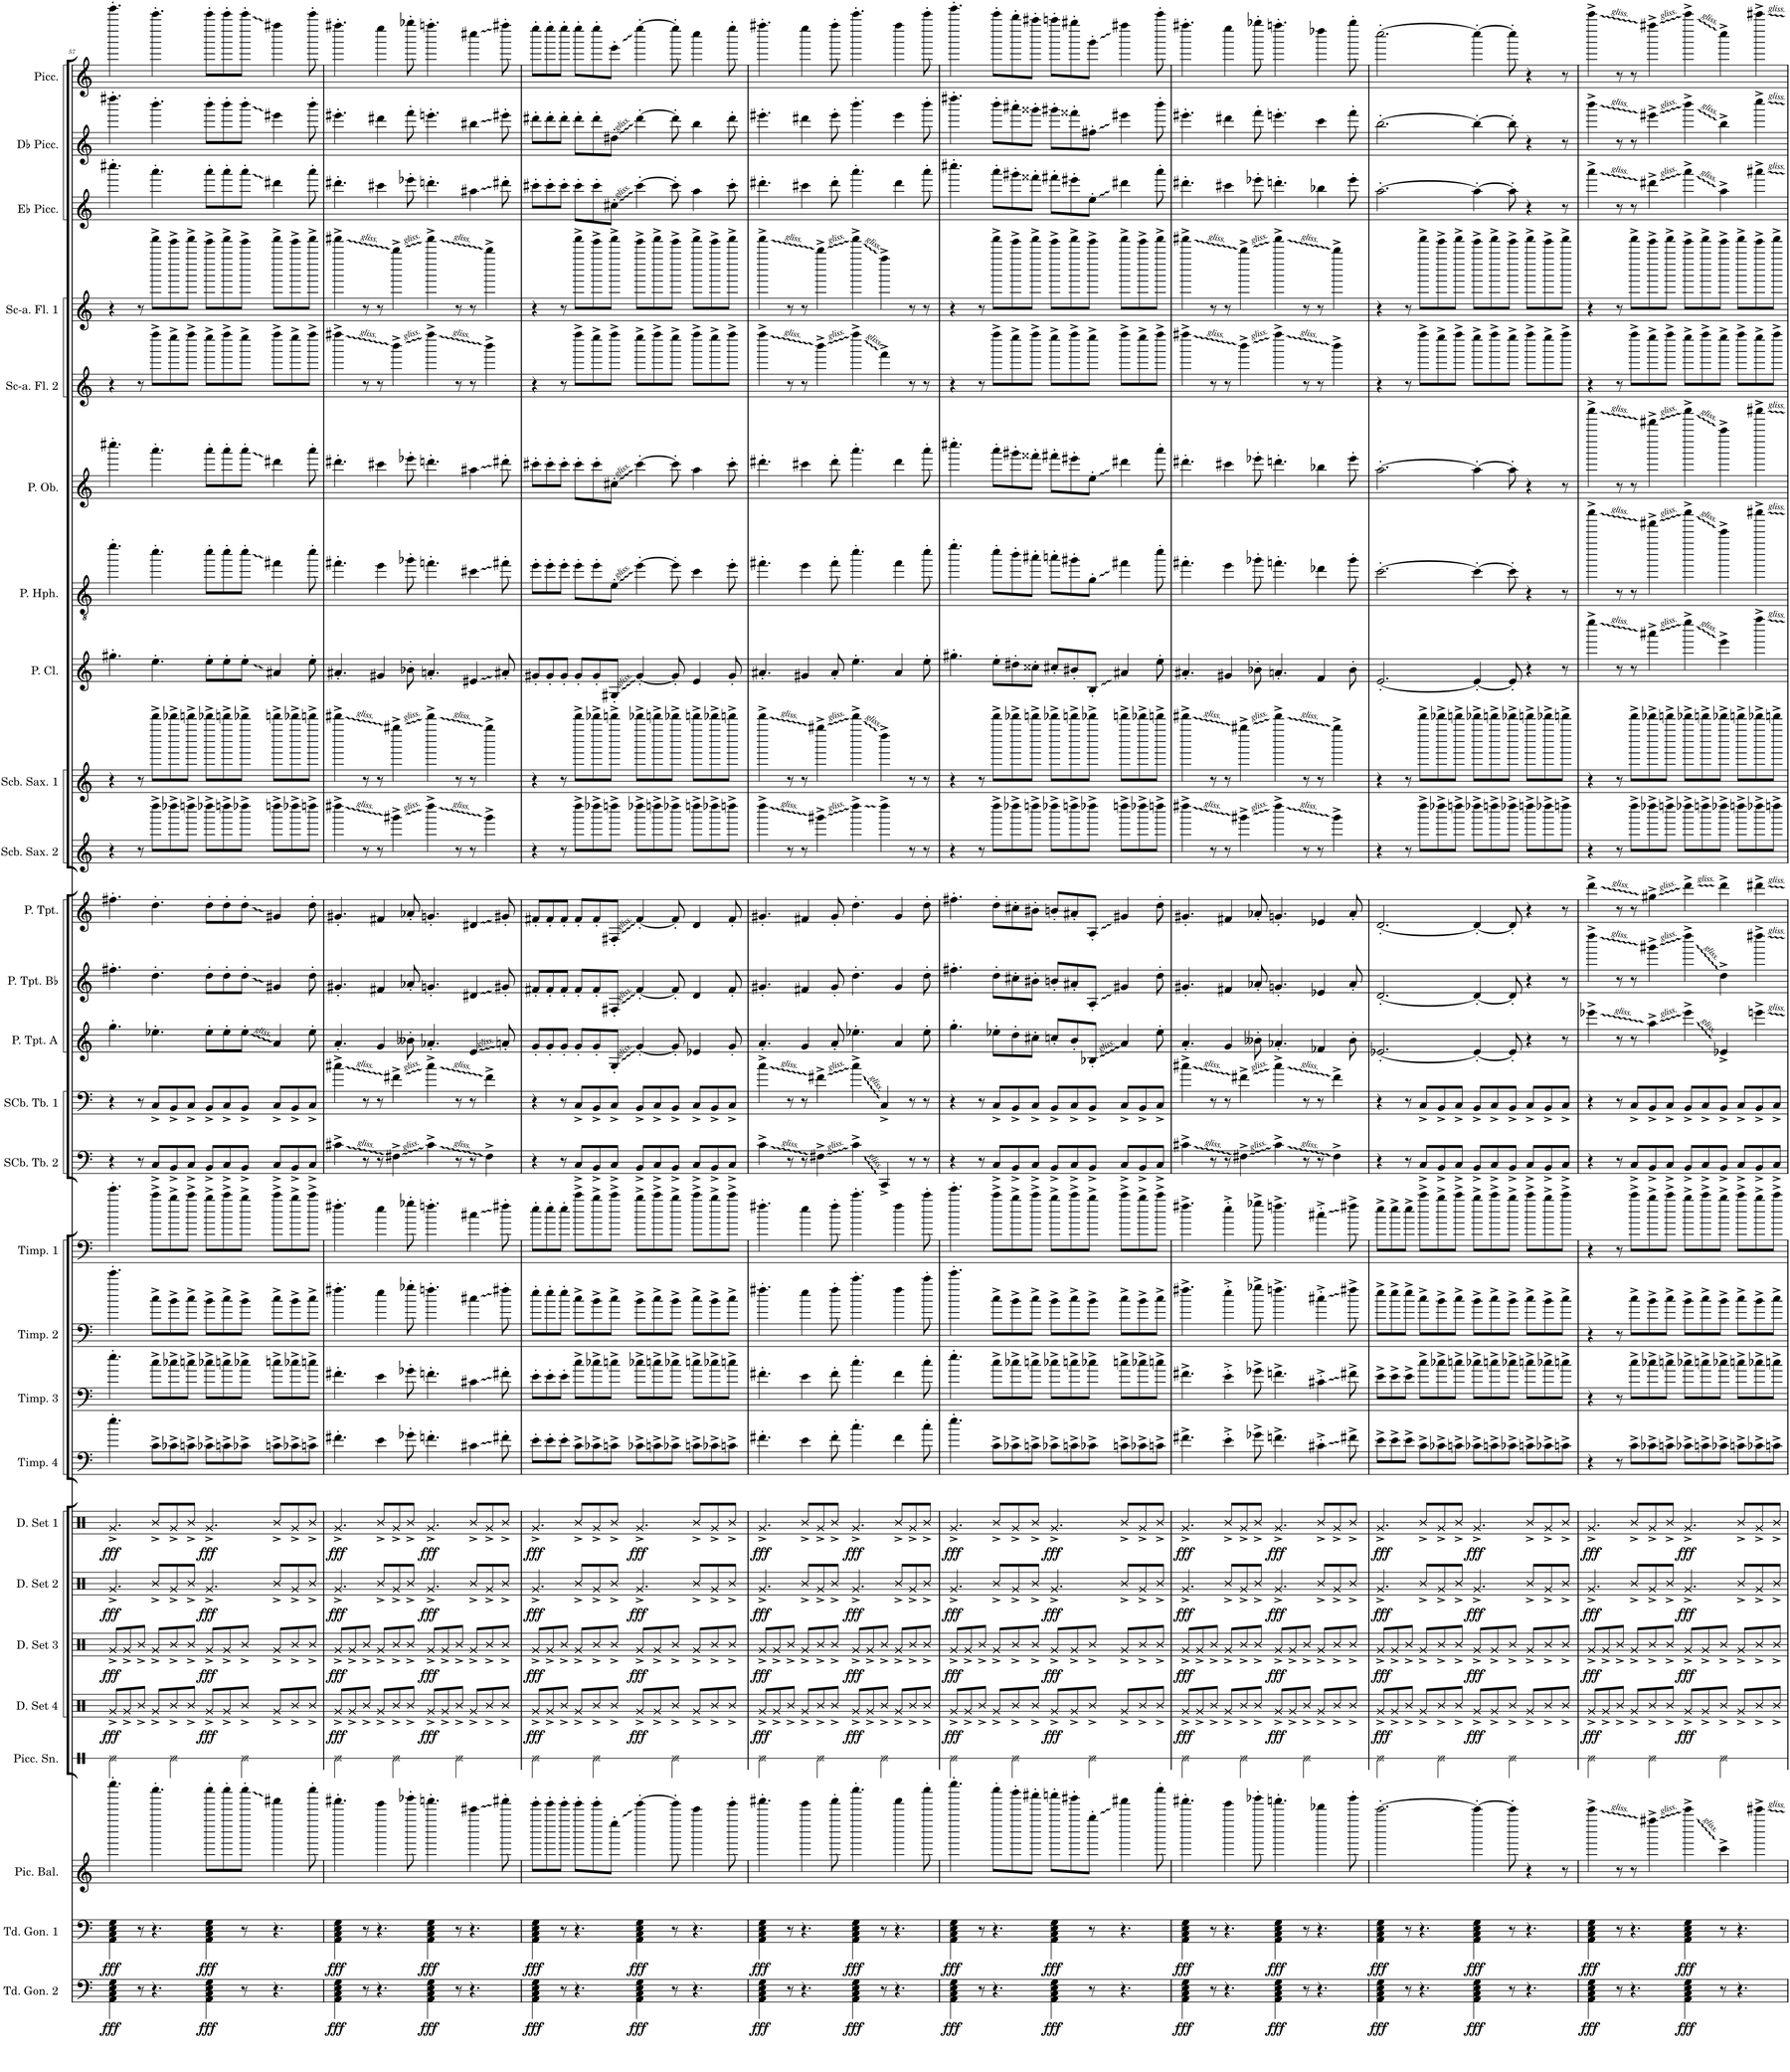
**kern	**dynam	**kern	**dynam	**kern	**kern	**kern	**dynam	**kern	**dynam	**kern	**dynam	**kern	**dynam	**kern	**kern	**kern	**kern	**kern	**kern	**kern	**kern	**kern	**kern	**kern	**kern	**kern	**kern	**kern	**kern	**kern	**kern	**kern
*part27	*part27	*part26	*part26	*part25	*part24	*part23	*part23	*part22	*part22	*part21	*part21	*part20	*part20	*part19	*part18	*part17	*part16	*part15	*part14	*part13	*part12	*part11	*part10	*part9	*part8	*part7	*part6	*part5	*part4	*part3	*part2	*part1
*staff27	*staff27	*staff26	*staff26	*staff25	*staff24	*staff23	*staff23	*staff22	*staff22	*staff21	*staff21	*staff20	*staff20	*staff19	*staff18	*staff17	*staff16	*staff15	*staff14	*staff13	*staff12	*staff11	*staff10	*staff9	*staff8	*staff7	*staff6	*staff5	*staff4	*staff3	*staff2	*staff1
*I"Tuned Gongs 2	*	*I"Tuned Gongs 1	*	*I"Piccolo Balalaika	*I"Piccolo Snare	*I"Drumset 4	*	*I"Drumset 3	*	*I"Drumset 2	*	*I"Drumset 1	*	*I"Timpani 4	*I"Timpani 3	*I"Timpani 2	*I"Timpani 1	*I"Sub-Contrabass Tuba 2	*I"Sub-Contrabass Tuba 1	*I"Piccolo Trumpet in A	*I"Piccolo Trumpet in Bb	*I"Piccolo Trumpet	*I"Subcontrabass Saxophone 2	*I"Subcontrabass Saxophone 1	*I"Piccolo Clarinet	*I"Piccolo Heckelphone	*I"Piccolo Oboe	*I"Sub Contra-alto Flute 2	*I"Sub Contra-alto Flute 1	*I"Eb Piccolo	*I"Db Piccolo	*I"Piccolo
*I'Td. Gon. 2	*	*I'Td. Gon. 1	*	*I'Pic. Bal.	*I'Picc. Sn.	*I'D. Set 4	*	*I'D. Set 3	*	*I'D. Set 2	*	*I'D. Set 1	*	*I'Timp. 4	*I'Timp. 3	*I'Timp. 2	*I'Timp. 1	*I'SCb. Tb. 2	*I'SCb. Tb. 1	*I'P. Tpt. A	*I'P. Tpt. Bb	*I'P. Tpt.	*I'Scb. Sax. 2	*I'Scb. Sax. 1	*I'P. Cl.	*I'P. Hph.	*I'P. Ob.	*I'Sc-a. Fl. 2	*I'Sc-a. Fl. 1	*I'Eb Picc.	*I'Db Picc.	*I'Picc.
!!LO:PB:g=z
*clefF4	*	*clefF4	*	*clefG2	*clefX	*clefX	*	*clefX	*	*clefX	*	*clefX	*	*clefF4	*clefF4	*clefF4	*clefF4	*clefF4	*clefF4	*clefG2	*clefG2	*clefG2	*clefG2	*clefG2	*clefG2	*clefGv2	*clefG2	*clefG2	*clefG2	*clefG2	*clefG2	*clefG2
*	*	*	*	*	*	*	*	*	*	*	*	*	*	*	*	*	*	*	*	*Trd-5c-9	*Trd-6c-10	*Trd-6c-10	*Trd22c38	*Trd22c38	*Trd-5c-8	*	*Trd-2c-3	*Trd17c29	*Trd17c29	*Trd-9c-15	*Trd-8c-13	*Trd-7c-12
*k[]	*	*k[]	*	*k[]	*k[]	*k[]	*	*k[]	*	*k[]	*	*k[]	*	*k[]	*k[]	*k[]	*k[]	*k[]	*k[]	*k[]	*k[]	*k[]	*k[]	*k[]	*k[]	*k[]	*k[]	*k[]	*k[]	*k[]	*k[]	*k[]
*M12/8	*	*M12/8	*	*M12/8	*M12/8	*M12/8	*	*M12/8	*	*M12/8	*	*M12/8	*	*M12/8	*M12/8	*M12/8	*M12/8	*M12/8	*M12/8	*M12/8	*M12/8	*M12/8	*M12/8	*M12/8	*M12/8	*M12/8	*M12/8	*M12/8	*M12/8	*M12/8	*M12/8	*M12/8
=57	=57	=57	=57	=57	=57	=57	=57	=57	=57	=57	=57	=57	=57	=57	=57	=57	=57	=57	=57	=57	=57	=57	=57	=57	=57	=57	=57	=57	=57	=57	=57	=57
!	!LO:DY:b	!	!LO:DY:b	!	!	!	!LO:DY:b	!	!LO:DY:b	!	!LO:DY:b	!	!LO:DY:b	!	!	!	!	!	!	!	!	!	!	!	!	!	!	!	!	!	!	!
4AA\ 4C\ 4E\ 4G\	fff	4AA\ 4C\ 4E\ 4G\	fff	4.eeeeee'\	2Re\	8Rg^/L	fff	8Rg^/L	fff	4.Rg^/	fff	4.Rg^/	fff	4.ee'\	4.ee'\	4.eee'\	4.eee'\	4r	4r	4.gg'\	4.ff#X'\	4.ff#X'\	4r	4r	4.gg#X'\	4.eee'\	4.cccc#X'\	4r	4r	4.cccc#X'\	4.dddd#X'\	4.eeeee'\
.	.	.	.	.	.	8Rg^/	.	8Rg^/	.	.	.	.	.	.	.	.	.	.	.	.	.	.	.	.	.	.	.	.	.	.	.	.
8r	.	8r	.	.	.	8R^/J	.	8R^/J	.	.	.	.	.	.	.	.	.	8r	8r	.	.	.	8r	8r	.	.	.	8r	8r	.	.	.
4.r	.	4.r	.	4.cccccc'\	.	8Rg^/L	.	8Rg^/L	.	8R^/L	.	8R^/L	.	8c^\L	8cc^\L	8cc^\L	8ccc^\L	8C^/L	8C^/L	4.ee-X'\	4.dd'\	4.dd'\	8dddd^\L	8ddddd^\L	4.ee'\	4.ccc'\	4.aaa'\	8ffff^\L	8fffff^\L	4.aaa'\	4.bbb'\	4.ccccc'\
.	.	.	.	.	2Re\	8R^/	.	8R^/	.	8Rg^/	.	8Rg^/	.	8c-X^\	8cc-X^\	8b^\	8bb^\	8BB^/	8BB^/	.	.	.	8dddd-X^\	8ddddd-X^\	.	.	.	8eeee^\	8eeeee^\	.	.	.
.	.	.	.	.	.	8R^/J	.	8R^/J	.	8R^/J	.	8R^/J	.	8cn^\J	8ccn^\J	8cc^\J	8ccc^\J	8C^/J	8C^/J	.	.	.	8ddddn^\J	8dddddn^\J	.	.	.	8ffff^\J	8fffff^\J	.	.	.
!	!LO:DY:b	!	!LO:DY:b	!	!	!	!LO:DY:b	!	!LO:DY:b	!	!LO:DY:b	!	!LO:DY:b	!	!	!	!	!	!	!	!	!	!	!	!	!	!	!	!	!	!	!
4AA\ 4C\ 4E\ 4G\	fff	4AA\ 4C\ 4E\ 4G\	fff	8cccccc'\L	.	8Rg^/L	fff	8Rg^/L	fff	4.Rg^/	fff	4.Rg^/	fff	8c-X^\L	8cc-X^\L	8b^\L	8bb^\L	8BB^/L	8BB^/L	8ee-'\L	8dd'\L	8dd'\L	8dddd-X^\L	8ddddd-X^\L	8ee'\L	8ccc'\L	8aaa'\L	8eeee^\L	8eeeee^\L	8aaa'\L	8bbb'\L	8ccccc'\L
.	.	.	.	8cccccc'\	.	8Rg^/	.	8Rg^/	.	.	.	.	.	8cn^\	8ccn^\	8cc^\	8ccc^\	8C^/	8C^/	8ee-'\	8dd'\	8dd'\	8ddddn^\	8dddddn^\	8ee'\	8ccc'\	8aaa'\	8ffff^\	8fffff^\	8aaa'\	8bbb'\	8ccccc'\
8r	.	8r	.	8cccccc'\J	2Re\	8R^/J	.	8R^/J	.	.	.	.	.	8c-X^\J	8cc-X^\J	8b^\J	8bb^\J	8BB^/J	8BB^/J	8ee-'\J	8dd'\J	8dd'\J	8dddd-X^\J	8ddddd-X^\J	8ee'\J	8ccc'\J	8aaa'\J	8eeee^\J	8eeeee^\J	8aaa'\J	8bbb'\J	8ccccc'\J
4.r	.	4.r	.	4fffff#X\	.	8Rg^/L	.	8Rg^/L	.	8R^/L	.	8R^/L	.	8cn^\L	8ccn^\L	8cc^\L	8ccc^\L	8C^/L	8C^/L	4a/	4g#X/	4g#X/	8ddddn^\L	8dddddn^\L	4a#X/	4ff#X\	4ddd#X\	8ffff^\L	8fffff^\L	4ddd#X\	4eee#X\	4ffff#X\
.	.	.	.	.	.	8R^/	.	8R^/	.	8Rg^/	.	8Rg^/	.	8c-X^\	8cc-X^\	8b^\	8bb^\	8BB^/	8BB^/	.	.	.	8dddd-X^\	8ddddd-X^\	.	.	.	8eeee^\	8eeeee^\	.	.	.
.	.	.	.	8cccccc'\	.	8R^/J	.	8R^/J	.	8R^/J	.	8R^/J	.	8cn^\J	8ccn^\J	8cc^\J	8ccc^\J	8C^/J	8C^/J	8ee-'\	8dd'\	8dd'\	8ddddn^\J	8dddddn^\J	8ee'\	8ccc'\	8aaa'\	8ffff^\J	8fffff^\J	8aaa'\	8bbb'\	8ccccc'\
=58	=58	=58	=58	=58	=58	=58	=58	=58	=58	=58	=58	=58	=58	=58	=58	=58	=58	=58	=58	=58	=58	=58	=58	=58	=58	=58	=58	=58	=58	=58	=58	=58
!	!LO:DY:b	!	!LO:DY:b	!	!	!	!LO:DY:b	!	!LO:DY:b	!	!LO:DY:b	!	!LO:DY:b	!	!	!	!	!	!	!	!	!	!	!	!	!	!	!	!	!	!	!
4AA\ 4C\ 4E\ 4G\	fff	4AA\ 4C\ 4E\ 4G\	fff	4.fffff#X'\	2Re\	8Rg^/L	fff	8Rg^/L	fff	4.Rg^/	fff	4.Rg^/	fff	4.f#X'\	4.f#X'\	4.ff#X'\	4.ff#X'\	4c#X^\	4cc#X^\	4.a'/	4.g#X'/	4.g#X'/	4dddd#X^\	4ddddd#X^\	4.a#X'/	4.ff#X'\	4.ddd#X'\	4ffff#X^\	4fffff#X^\	4.ddd#X'\	4.eee#X'\	4.ffff#X'\
.	.	.	.	.	.	8Rg^/	.	8Rg^/	.	.	.	.	.	.	.	.	.	.	.	.	.	.	.	.	.	.	.	.	.	.	.	.
8r	.	8r	.	.	.	8R^/J	.	8R^/J	.	.	.	.	.	.	.	.	.	8r	8r	.	.	.	8r	8r	.	.	.	8r	8r	.	.	.
4.r	.	4.r	.	4eeeee\	.	8Rg^/L	.	8Rg^/L	.	8R^/L	.	8R^/L	.	4e\	4e\	4ee\	4ee\	8r	8r	4g/	4f#X/	4f#X/	8r	8r	4g#X/	4ee\	4ccc#X\	8r	8r	4ccc#X\	4ddd#X\	4eeee\
.	.	.	.	.	2Re\	8R^/	.	8R^/	.	8Rg^/	.	8Rg^/	.	.	.	.	.	4F#X^\	4f#X^\	.	.	.	4ggg#X^\	4gggg#X^\	.	.	.	4bbb^\	4bbbb^\	.	.	.
.	.	.	.	8ggggg-X'\	.	8R^/J	.	8R^/J	.	8R^/J	.	8R^/J	.	8g-X'\	8g-X'\	8gg-X'\	8gg-X'\	.	.	8b--X'\	8a-X'/	8a-X'/	.	.	8b-X'\	8gg-X'\	8eee-X'\	.	.	8eee-X'\	8fff'\	8gggg-X'\
!	!LO:DY:b	!	!LO:DY:b	!	!	!	!LO:DY:b	!	!LO:DY:b	!	!LO:DY:b	!	!LO:DY:b	!	!	!	!	!	!	!	!	!	!	!	!	!	!	!	!	!	!	!
4AA\ 4C\ 4E\ 4G\	fff	4AA\ 4C\ 4E\ 4G\	fff	4.fffffn'\	.	8Rg^/L	fff	8Rg^/L	fff	4.Rg^/	fff	4.Rg^/	fff	4.fn'\	4.fn'\	4.ffn'\	4.ffn'\	4c#^\	4cc#^\	4.a-X'/	4.gn'/	4.gn'/	4dddd#^\	4ddddd#^\	4.an'/	4.ffn'\	4.dddn'\	4ffff#^\	4fffff#^\	4.dddn'\	4.eeen'\	4.ffffn'\
.	.	.	.	.	.	8Rg^/	.	8Rg^/	.	.	.	.	.	.	.	.	.	.	.	.	.	.	.	.	.	.	.	.	.	.	.	.
8r	.	8r	.	.	2Re\	8R^/J	.	8R^/J	.	.	.	.	.	.	.	.	.	8r	8r	.	.	.	8r	8r	.	.	.	8r	8r	.	.	.
4.r	.	4.r	.	4ccccc#X\	.	8Rg^/L	.	8Rg^/L	.	8R^/L	.	8R^/L	.	4c#X\	4c#X\	4cc#X\	4cc#X\	8r	8r	4e/	4d#X/	4d#X/	8r	8r	4e#X/	4cc#X\	4aa#X\	8r	8r	4aa#X\	4bb#X\	4cccc#X\
.	.	.	.	.	.	8R^/	.	8R^/	.	8Rg^/	.	8Rg^/	.	.	.	.	.	4F#^\	4f#^\	.	.	.	4ggg#^\	4gggg#^\	.	.	.	4bbb^\	4bbbb^\	.	.	.
.	.	.	.	8fffff#X'\	.	8R^/J	.	8R^/J	.	8R^/J	.	8R^/J	.	8f#X'\	8f#X'\	8ff#X'\	8ff#X'\	.	.	8an'/	8g#X'/	8g#X'/	.	.	8a#X'/	8ff#X'\	8ddd#X'\	.	.	8ddd#X'\	8eee#X'\	8ffff#X'\
=59	=59	=59	=59	=59	=59	=59	=59	=59	=59	=59	=59	=59	=59	=59	=59	=59	=59	=59	=59	=59	=59	=59	=59	=59	=59	=59	=59	=59	=59	=59	=59	=59
!	!LO:DY:b	!	!LO:DY:b	!	!	!	!LO:DY:b	!	!LO:DY:b	!	!LO:DY:b	!	!LO:DY:b	!	!	!	!	!	!	!	!	!	!	!	!	!	!	!	!	!	!	!
4AA\ 4C\ 4E\ 4G\	fff	4AA\ 4C\ 4E\ 4G\	fff	8eeeee'\L	2Re\	8Rg^/L	fff	8Rg^/L	fff	4.Rg^/	fff	4.Rg^/	fff	8e'\L	8e'\L	8ee'\L	8ee'\L	4r	4r	8g'/L	8f#X'/L	8f#X'/L	4r	4r	8g#X'/L	8ee'\L	8ccc#X'\L	4r	4r	8ccc#X'\L	8ddd#X'\L	8eeee'\L
.	.	.	.	8eeeee'\	.	8Rg^/	.	8Rg^/	.	.	.	.	.	8e'\	8e'\	8ee'\	8ee'\	.	.	8g'/	8f#'/	8f#'/	.	.	8g#'/	8ee'\	8ccc#'\	.	.	8ccc#'\	8ddd#'\	8eeee'\
8r	.	8r	.	8eeeee'\J	.	8R^/J	.	8R^/J	.	.	.	.	.	8e'\J	8e'\J	8ee'\J	8ee'\J	8r	8r	8g'/J	8f#'/J	8f#'/J	8r	8r	8g#'/J	8ee'\J	8ccc#'\J	8r	8r	8ccc#'\J	8ddd#'\J	8eeee'\J
4.r	.	4.r	.	8eeeee'\L	.	8Rg^/L	.	8Rg^/L	.	8R^/L	.	8R^/L	.	8c^\L	8cc^\L	8cc^\L	8ccc^\L	8C^/L	8C^/L	8g'/L	8f#'/L	8f#'/L	8dddd^\L	8ddddd^\L	8g#'/L	8ee'\L	8ccc#'\L	8ffff^\L	8fffff^\L	8ccc#'\L	8ddd#'\L	8eeee'\L
.	.	.	.	8eeeee'\	2Re\	8R^/	.	8R^/	.	8Rg^/	.	8Rg^/	.	8c-X^\	8cc-X^\	8b^\	8bb^\	8BB^/	8BB^/	8g'/	8f#'/	8f#'/	8dddd-X^\	8ddddd-X^\	8g#'/	8ee'\	8ccc#'\	8eeee^\	8eeeee^\	8ccc#'\	8ddd#'\	8eeee'\
.	.	.	.	8eeee'\J	.	8R^/J	.	8R^/J	.	8R^/J	.	8R^/J	.	8cn^\J	8ccn^\J	8cc^\J	8ccc^\J	8C^/J	8C^/J	8G'/J	8F#X'/J	8F#X'/J	8ddddn^\J	8dddddn^\J	8G#X'/J	8e'\J	8cc#X'\J	8ffff^\J	8fffff^\J	8cc#X'\J	8dd#X'\J	8eee'\J
!	!LO:DY:b	!	!LO:DY:b	!	!	!	!LO:DY:b	!	!LO:DY:b	!	!LO:DY:b	!	!LO:DY:b	!	!	!	!	!	!	!	!	!	!	!	!	!	!	!	!	!	!	!
4AA\ 4C\ 4E\ 4G\	fff	4AA\ 4C\ 4E\ 4G\	fff	[4eeeee'\	.	8Rg^/L	fff	8Rg^/L	fff	4.Rg^/	fff	4.Rg^/	fff	8c-X^\L	8cc-X^\L	8b^\L	8bb^\L	8BB^/L	8BB^/L	[4g'/	[4f#'/	[4f#'/	8dddd-X^\L	8ddddd-X^\L	[4g#'/	[4ee'\	[4ccc#'\	8eeee^\L	8eeeee^\L	[4ccc#'\	[4ddd#'\	[4eeee'\
.	.	.	.	.	.	8Rg^/	.	8Rg^/	.	.	.	.	.	8cn^\	8ccn^\	8cc^\	8ccc^\	8C^/	8C^/	.	.	.	8ddddn^\	8dddddn^\	.	.	.	8ffff^\	8fffff^\	.	.	.
8r	.	8r	.	8eeeee'\]	2Re\	8R^/J	.	8R^/J	.	.	.	.	.	8c-X^\J	8cc-X^\J	8b^\J	8bb^\J	8BB^/J	8BB^/J	8g'/]	8f#'/]	8f#'/]	8dddd-X^\J	8ddddd-X^\J	8g#'/]	8ee'\]	8ccc#'\]	8eeee^\J	8eeeee^\J	8ccc#'\]	8ddd#'\]	8eeee'\]
4.r	.	4.r	.	4ccccc\	.	8Rg^/L	.	8Rg^/L	.	8R^/L	.	8R^/L	.	8cn^\L	8ccn^\L	8cc^\L	8ccc^\L	8C^/L	8C^/L	4e-X/	4d/	4d/	8ddddn^\L	8dddddn^\L	4e/	4cc\	4aa\	8ffff^\L	8fffff^\L	4aa\	4bb\	4cccc\
.	.	.	.	.	.	8R^/	.	8R^/	.	8Rg^/	.	8Rg^/	.	8c-X^\	8cc-X^\	8b^\	8bb^\	8BB^/	8BB^/	.	.	.	8dddd-X^\	8ddddd-X^\	.	.	.	8eeee^\	8eeeee^\	.	.	.
.	.	.	.	8eeeee'\	.	8R^/J	.	8R^/J	.	8R^/J	.	8R^/J	.	8cn^\J	8ccn^\J	8cc^\J	8ccc^\J	8C^/J	8C^/J	8g'/	8f#'/	8f#'/	8ddddn^\J	8dddddn^\J	8g#'/	8ee'\	8ccc#'\	8ffff^\J	8fffff^\J	8ccc#'\	8ddd#'\	8eeee'\
=60	=60	=60	=60	=60	=60	=60	=60	=60	=60	=60	=60	=60	=60	=60	=60	=60	=60	=60	=60	=60	=60	=60	=60	=60	=60	=60	=60	=60	=60	=60	=60	=60
!	!LO:DY:b	!	!LO:DY:b	!	!	!	!LO:DY:b	!	!LO:DY:b	!	!LO:DY:b	!	!LO:DY:b	!	!	!	!	!	!	!	!	!	!	!	!	!	!	!	!	!	!	!
4AA\ 4C\ 4E\ 4G\	fff	4AA\ 4C\ 4E\ 4G\	fff	4.fffff#X'\	2Re\	8Rg^/L	fff	8Rg^/L	fff	4.Rg^/	fff	4.Rg^/	fff	4.f#X'\	4.f#X'\	4.ff#X'\	4.ff#X'\	4c^\	4cc^\	4.a'/	4.g#X'/	4.g#X'/	4dddd^\	4ddddd^\	4.a#X'/	4.ff#X'\	4.ddd#X'\	4ffff^\	4fffff^\	4.ddd#X'\	4.eee#X'\	4.ffff#X'\
.	.	.	.	.	.	8Rg^/	.	8Rg^/	.	.	.	.	.	.	.	.	.	.	.	.	.	.	.	.	.	.	.	.	.	.	.	.
8r	.	8r	.	.	.	8R^/J	.	8R^/J	.	.	.	.	.	.	.	.	.	8r	8r	.	.	.	8r	8r	.	.	.	8r	8r	.	.	.
4.r	.	4.r	.	4eeeee\	.	8Rg^/L	.	8Rg^/L	.	8R^/L	.	8R^/L	.	4e\	4e\	4ee\	4ee\	8r	8r	4g/	4f#X/	4f#X/	8r	8r	4g#X/	4ee\	4ccc#X\	8r	8r	4ccc#X\	4ddd#X\	4eeee\
.	.	.	.	.	2Re\	8R^/	.	8R^/	.	8Rg^/	.	8Rg^/	.	.	.	.	.	4F#X^\	4f#X^\	.	.	.	4ggg#X^\	4gggg#X^\	.	.	.	4bbb^\	4bbbb^\	.	.	.
.	.	.	.	8fffff#'\	.	8R^/J	.	8R^/J	.	8R^/J	.	8R^/J	.	8f#'\	8f#'\	8ff#'\	8ff#'\	.	.	8a'/	8g#'/	8g#'/	.	.	8a#'/	8ff#'\	8ddd#'\	.	.	8ddd#'\	8eee#'\	8ffff#'\
!	!LO:DY:b	!	!LO:DY:b	!	!	!	!LO:DY:b	!	!LO:DY:b	!	!LO:DY:b	!	!LO:DY:b	!	!	!	!	!	!	!	!	!	!	!	!	!	!	!	!	!	!	!
4AA\ 4C\ 4E\ 4G\	fff	4AA\ 4C\ 4E\ 4G\	fff	4.cccccc'\	.	8Rg^/L	fff	8Rg^/L	fff	4.Rg^/	fff	4.Rg^/	fff	4.cc'\	4.cc'\	4.ccc'\	4.ccc'\	4c^\	4cc^\	4.ee-X'\	4.dd'\	4.dd'\	4dddd^\	4ddddd^\	4.ee'\	4.ccc'\	4.aaa'\	4ffff^\	4fffff^\	4.aaa'\	4.bbb'\	4.ccccc'\
.	.	.	.	.	.	8Rg^/	.	8Rg^/	.	.	.	.	.	.	.	.	.	.	.	.	.	.	.	.	.	.	.	.	.	.	.	.
8r	.	8r	.	.	2Re\	8R^/J	.	8R^/J	.	.	.	.	.	.	.	.	.	4CC^/	4C^/	.	.	.	4dddd^\	4dddd^\	.	.	.	4fff^\	4ffff^\	.	.	.
4.r	.	4.r	.	4fffff#\	.	8Rg^/L	.	8Rg^/L	.	8R^/L	.	8R^/L	.	4f#\	4f#\	4ff#\	4ff#\	.	.	4a/	4g#/	4g#/	.	.	4a#/	4ff#\	4ddd#\	.	.	4ddd#\	4eee#\	4ffff#\
.	.	.	.	.	.	8R^/	.	8R^/	.	8Rg^/	.	8Rg^/	.	.	.	.	.	8r	8r	.	.	.	8r	8r	.	.	.	8r	8r	.	.	.
.	.	.	.	8cccccc'\	.	8R^/J	.	8R^/J	.	8R^/J	.	8R^/J	.	8cc'\	8cc'\	8ccc'\	8ccc'\	8r	8r	8ee-'\	8dd'\	8dd'\	8r	8r	8ee'\	8ccc'\	8aaa'\	8r	8r	8aaa'\	8bbb'\	8ccccc'\
=61	=61	=61	=61	=61	=61	=61	=61	=61	=61	=61	=61	=61	=61	=61	=61	=61	=61	=61	=61	=61	=61	=61	=61	=61	=61	=61	=61	=61	=61	=61	=61	=61
!	!LO:DY:b	!	!LO:DY:b	!	!	!	!LO:DY:b	!	!LO:DY:b	!	!LO:DY:b	!	!LO:DY:b	!	!	!	!	!	!	!	!	!	!	!	!	!	!	!	!	!	!	!
4AA\ 4C\ 4E\ 4G\	fff	4AA\ 4C\ 4E\ 4G\	fff	4.eeeeee'\	2Re\	8Rg^/L	fff	8Rg^/L	fff	4.Rg^/	fff	4.Rg^/	fff	4.ee'\	4.ee'\	4.eee'\	4.eee'\	4r	4r	4.gg'\	4.ff#X'\	4.ff#X'\	4r	4r	4.gg#X'\	4.eee'\	4.cccc#X'\	4r	4r	4.cccc#X'\	4.dddd#X'\	4.eeeee'\
.	.	.	.	.	.	8Rg^/	.	8Rg^/	.	.	.	.	.	.	.	.	.	.	.	.	.	.	.	.	.	.	.	.	.	.	.	.
8r	.	8r	.	.	.	8R^/J	.	8R^/J	.	.	.	.	.	.	.	.	.	8r	8r	.	.	.	8r	8r	.	.	.	8r	8r	.	.	.
4.r	.	4.r	.	8cccccc'\L	.	8Rg^/L	.	8Rg^/L	.	8R^/L	.	8R^/L	.	8c^\L	8cc^\L	8cc^\L	8ccc^\L	8C^/L	8C^/L	8ee-X'\L	8dd'\L	8dd'\L	8dddd^\L	8ddddd^\L	8ee'\L	8ccc'\L	8aaa'\L	8ffff^\L	8fffff^\L	8aaa'\L	8bbb'\L	8ccccc'\L
.	.	.	.	8bbbbb'\	2Re\	8R^/	.	8R^/	.	8Rg^/	.	8Rg^/	.	8c-X^\	8cc-X^\	8b^\	8bb^\	8BB^/	8BB^/	8dd'\	8cc#X'\	8cc#X'\	8dddd-X^\	8ddddd-X^\	8dd#X'\	8bb'\	8ggg#X'\	8eeee^\	8eeeee^\	8ggg#X'\	8aaa#X'\	8bbbb'\
.	.	.	.	8aaaaa#X'\J	.	8R^/J	.	8R^/J	.	8R^/J	.	8R^/J	.	8cn^\J	8ccn^\J	8cc^\J	8ccc^\J	8C^/J	8C^/J	8cc#X'\J	8b#X'\J	8b#X'\J	8ddddn^\J	8dddddn^\J	8cc##X'\J	8aa#X'\J	8fff##X'\J	8ffff^\J	8fffff^\J	8fff##X'\J	8ggg##X'\J	8aaaa#X'\J
!	!LO:DY:b	!	!LO:DY:b	!	!	!	!LO:DY:b	!	!LO:DY:b	!	!LO:DY:b	!	!LO:DY:b	!	!	!	!	!	!	!	!	!	!	!	!	!	!	!	!	!	!	!
4AA\ 4C\ 4E\ 4G\	fff	4AA\ 4C\ 4E\ 4G\	fff	8aaaaan'\L	.	8Rg^/L	fff	8Rg^/L	fff	4.Rg^/	fff	4.Rg^/	fff	8c-X^\L	8cc-X^\L	8b^\L	8bb^\L	8BB^/L	8BB^/L	8ccn'/L	8bn'/L	8bn'/L	8dddd-X^\L	8ddddd-X^\L	8cc#X'/L	8aan'\L	8fff#X'\L	8eeee^\L	8eeeee^\L	8fff#X'\L	8ggg#X'\L	8aaaan'\L
.	.	.	.	8ggggg#X'\	.	8Rg^/	.	8Rg^/	.	.	.	.	.	8cn^\	8ccn^\	8cc^\	8ccc^\	8C^/	8C^/	8b'/	8a#X'/	8a#X'/	8ddddn^\	8dddddn^\	8b#X'/	8gg#X'\	8eee#X'\	8ffff^\	8fffff^\	8eee#X'\	8fff##X'\	8gggg#X'\
8r	.	8r	.	8gggg'\J	2Re\	8R^/J	.	8R^/J	.	.	.	.	.	8c-X^\J	8cc-X^\J	8b^\J	8bb^\J	8BB^/J	8BB^/J	8B-X'/J	8A'/J	8A'/J	8dddd-X^\J	8ddddd-X^\J	8B'/J	8g'\J	8ee'\J	8eeee^\J	8eeeee^\J	8ee'\J	8ff#X'\J	8ggg'\J
4.r	.	4.r	.	4fffff#X\	.	8Rg^/L	.	8Rg^/L	.	8R^/L	.	8R^/L	.	8cn^\L	8ccn^\L	8cc^\L	8ccc^\L	8C^/L	8C^/L	4a/	4g#X/	4g#X/	8ddddn^\L	8dddddn^\L	4a#X/	4ff#X\	4ddd#X\	8ffff^\L	8fffff^\L	4ddd#X\	4eee#X\	4ffff#X\
.	.	.	.	.	.	8R^/	.	8R^/	.	8Rg^/	.	8Rg^/	.	8c-X^\	8cc-X^\	8b^\	8bb^\	8BB^/	8BB^/	.	.	.	8dddd-X^\	8ddddd-X^\	.	.	.	8eeee^\	8eeeee^\	.	.	.
.	.	.	.	8cccccc'\	.	8R^/J	.	8R^/J	.	8R^/J	.	8R^/J	.	8cn^\J	8ccn^\J	8cc^\J	8ccc^\J	8C^/J	8C^/J	8ee-'\	8dd'\	8dd'\	8ddddn^\J	8dddddn^\J	8ee'\	8ccc'\	8aaa'\	8ffff^\J	8fffff^\J	8aaa'\	8bbb'\	8ccccc'\
=62	=62	=62	=62	=62	=62	=62	=62	=62	=62	=62	=62	=62	=62	=62	=62	=62	=62	=62	=62	=62	=62	=62	=62	=62	=62	=62	=62	=62	=62	=62	=62	=62
!	!LO:DY:b	!	!LO:DY:b	!	!	!	!LO:DY:b	!	!LO:DY:b	!	!LO:DY:b	!	!LO:DY:b	!	!	!	!	!	!	!	!	!	!	!	!	!	!	!	!	!	!	!
4AA\ 4C\ 4E\ 4G\	fff	4AA\ 4C\ 4E\ 4G\	fff	4.fffff#X'\	2Re\	8Rg^/L	fff	8Rg^/L	fff	4.Rg^/	fff	4.Rg^/	fff	4.f#X^\	4.f#X^\	4.ff#X^\	4.ff#X^\	4c#X^\	4cc#X^\	4.a'/	4.g#X'/	4.g#X'/	4dddd#X^\	4ddddd#X^\	4.a#X'/	4.ff#X'\	4.ddd#X'\	4ffff#X^\	4fffff#X^\	4.ddd#X'\	4.eee#X'\	4.ffff#X'\
.	.	.	.	.	.	8Rg^/	.	8Rg^/	.	.	.	.	.	.	.	.	.	.	.	.	.	.	.	.	.	.	.	.	.	.	.	.
8r	.	8r	.	.	.	8R^/J	.	8R^/J	.	.	.	.	.	.	.	.	.	8r	8r	.	.	.	8r	8r	.	.	.	8r	8r	.	.	.
4.r	.	4.r	.	4eeeee\	.	8Rg^/L	.	8Rg^/L	.	8R^/L	.	8R^/L	.	4e'^\	4e'^\	4ee'^\	4ee'^\	8r	8r	4g/	4f#X/	4f#X/	8r	8r	4g#X/	4ee\	4ccc#X\	8r	8r	4ccc#X\	4ddd#X\	4eeee\
.	.	.	.	.	2Re\	8R^/	.	8R^/	.	8Rg^/	.	8Rg^/	.	.	.	.	.	4F#X^\	4f#X^\	.	.	.	4ggg#X^\	4gggg#X^\	.	.	.	4bbb^\	4bbbb^\	.	.	.
.	.	.	.	8ggggg-X'\	.	8R^/J	.	8R^/J	.	8R^/J	.	8R^/J	.	8g-X^\	8g-X^\	8gg-X^\	8gg-X^\	.	.	8b--X'\	8a-X'/	8a-X'/	.	.	8b-X'\	8gg-X'\	8eee-X'\	.	.	8eee-X'\	8fff'\	8gggg-X'\
!	!LO:DY:b	!	!LO:DY:b	!	!	!	!LO:DY:b	!	!LO:DY:b	!	!LO:DY:b	!	!LO:DY:b	!	!	!	!	!	!	!	!	!	!	!	!	!	!	!	!	!	!	!
4AA\ 4C\ 4E\ 4G\	fff	4AA\ 4C\ 4E\ 4G\	fff	4.fffffn'\	.	8Rg^/L	fff	8Rg^/L	fff	4.Rg^/	fff	4.Rg^/	fff	4.fn^\	4.fn^\	4.ffn^\	4.ffn^\	4c#^\	4cc#^\	4.a-X'/	4.gn'/	4.gn'/	4dddd#^\	4ddddd#^\	4.an'/	4.ffn'\	4.dddn'\	4ffff#^\	4fffff#^\	4.dddn'\	4.eeen'\	4.ffffn'\
.	.	.	.	.	.	8Rg^/	.	8Rg^/	.	.	.	.	.	.	.	.	.	.	.	.	.	.	.	.	.	.	.	.	.	.	.	.
8r	.	8r	.	.	2Re\	8R^/J	.	8R^/J	.	.	.	.	.	.	.	.	.	8r	8r	.	.	.	8r	8r	.	.	.	8r	8r	.	.	.
4.r	.	4.r	.	4ddddd-X\	.	8Rg^/L	.	8Rg^/L	.	8R^/L	.	8R^/L	.	4c#X'^\	4c#X'^\	4cc#X'^\	4cc#X'^\	8r	8r	4f-X/	4e-X/	4e-X/	8r	8r	4f/	4dd-X\	4bb-X\	8r	8r	4bb-X\	4ccc\	4dddd-X\
.	.	.	.	.	.	8R^/	.	8R^/	.	8Rg^/	.	8Rg^/	.	.	.	.	.	4F#^\	4f#^\	.	.	.	4ggg#^\	4gggg#^\	.	.	.	4bbb^\	4bbbb^\	.	.	.
.	.	.	.	8ggggg-'\	.	8R^/J	.	8R^/J	.	8R^/J	.	8R^/J	.	8f#X^\	8f#X^\	8ff#X^\	8ff#X^\	.	.	8b--'\	8a-'/	8a-'/	.	.	8b-'\	8gg-'\	8eee-'\	.	.	8eee-'\	8fff'\	8gggg-'\
=63	=63	=63	=63	=63	=63	=63	=63	=63	=63	=63	=63	=63	=63	=63	=63	=63	=63	=63	=63	=63	=63	=63	=63	=63	=63	=63	=63	=63	=63	=63	=63	=63
!	!LO:DY:b	!	!LO:DY:b	!	!	!	!LO:DY:b	!	!LO:DY:b	!	!LO:DY:b	!	!LO:DY:b	!	!	!	!	!	!	!	!	!	!	!	!	!	!	!	!	!	!	!
4AA\ 4C\ 4E\ 4G\	fff	4AA\ 4C\ 4E\ 4G\	fff	[2.ccccc'\	2Re\	8Rg^/L	fff	8Rg^/L	fff	4.Rg^/	fff	4.Rg^/	fff	8e^\L	8e^\L	8ee^\L	8ee^\L	4r	4r	[2.e-X'/	[2.d'/	[2.d'/	4r	4r	[2.e'/	[2.cc'\	[2.aa'\	4r	4r	[2.aa'\	[2.bb'\	[2.cccc'\
.	.	.	.	.	.	8Rg^/	.	8Rg^/	.	.	.	.	.	8e^\	8e^\	8ee^\	8ee^\	.	.	.	.	.	.	.	.	.	.	.	.	.	.	.
8r	.	8r	.	.	.	8R^/J	.	8R^/J	.	.	.	.	.	8e^\J	8e^\J	8ee^\J	8ee^\J	8r	8r	.	.	.	8r	8r	.	.	.	8r	8r	.	.	.
4.r	.	4.r	.	.	.	8Rg^/L	.	8Rg^/L	.	8R^/L	.	8R^/L	.	8c^\L	8cc^\L	8cc^\L	8ccc^\L	8C^/L	8C^/L	.	.	.	8dddd^\L	8ddddd^\L	.	.	.	8ffff^\L	8fffff^\L	.	.	.
.	.	.	.	.	2Re\	8R^/	.	8R^/	.	8Rg^/	.	8Rg^/	.	8c-X^\	8cc-X^\	8b^\	8bb^\	8BB^/	8BB^/	.	.	.	8dddd-X^\	8ddddd-X^\	.	.	.	8eeee^\	8eeeee^\	.	.	.
.	.	.	.	.	.	8R^/J	.	8R^/J	.	8R^/J	.	8R^/J	.	8cn^\J	8ccn^\J	8cc^\J	8ccc^\J	8C^/J	8C^/J	.	.	.	8ddddn^\J	8dddddn^\J	.	.	.	8ffff^\J	8fffff^\J	.	.	.
!	!LO:DY:b	!	!LO:DY:b	!	!	!	!LO:DY:b	!	!LO:DY:b	!	!LO:DY:b	!	!LO:DY:b	!	!	!	!	!	!	!	!	!	!	!	!	!	!	!	!	!	!	!
4AA\ 4C\ 4E\ 4G\	fff	4AA\ 4C\ 4E\ 4G\	fff	4ccccc'\_	.	8Rg^/L	fff	8Rg^/L	fff	4.Rg^/	fff	4.Rg^/	fff	8c-X^\L	8cc-X^\L	8b^\L	8bb^\L	8BB^/L	8BB^/L	4e-'/_	4d'/_	4d'/_	8dddd-X^\L	8ddddd-X^\L	4e'/_	4cc'\_	4aa'\_	8eeee^\L	8eeeee^\L	4aa'\_	4bb'\_	4cccc'\_
.	.	.	.	.	.	8Rg^/	.	8Rg^/	.	.	.	.	.	8cn^\	8ccn^\	8cc^\	8ccc^\	8C^/	8C^/	.	.	.	8ddddn^\	8dddddn^\	.	.	.	8ffff^\	8fffff^\	.	.	.
8r	.	8r	.	8ccccc'\]	2Re\	8R^/J	.	8R^/J	.	.	.	.	.	8c-X^\J	8cc-X^\J	8b^\J	8bb^\J	8BB^/J	8BB^/J	8e-'/]	8d'/]	8d'/]	8dddd-X^\J	8ddddd-X^\J	8e'/]	8cc'\]	8aa'\]	8eeee^\J	8eeeee^\J	8aa'\]	8bb'\]	8cccc'\]
4.r	.	4.r	.	4r	.	8Rg^/L	.	8Rg^/L	.	8R^/L	.	8R^/L	.	8cn^\L	8ccn^\L	8cc^\L	8ccc^\L	8C^/L	8C^/L	4r	4r	4r	8ddddn^\L	8dddddn^\L	4r	4r	4r	8ffff^\L	8fffff^\L	4r	4r	4r
.	.	.	.	.	.	8R^/	.	8R^/	.	8Rg^/	.	8Rg^/	.	8c-X^\	8cc-X^\	8b^\	8bb^\	8BB^/	8BB^/	.	.	.	8dddd-X^\	8ddddd-X^\	.	.	.	8eeee^\	8eeeee^\	.	.	.
.	.	.	.	8r	.	8R^/J	.	8R^/J	.	8R^/J	.	8R^/J	.	8cn^\J	8ccn^\J	8cc^\J	8ccc^\J	8C^/J	8C^/J	8r	8r	8r	8ddddn^\J	8dddddn^\J	8r	8r	8r	8ffff^\J	8fffff^\J	8r	8r	8r
=64	=64	=64	=64	=64	=64	=64	=64	=64	=64	=64	=64	=64	=64	=64	=64	=64	=64	=64	=64	=64	=64	=64	=64	=64	=64	=64	=64	=64	=64	=64	=64	=64
!	!LO:DY:b	!	!LO:DY:b	!	!	!	!LO:DY:b	!	!LO:DY:b	!	!LO:DY:b	!	!LO:DY:b	!	!	!	!	!	!	!	!	!	!	!	!	!	!	!	!	!	!	!
4AA\ 4C\ 4E\ 4G\	fff	4AA\ 4C\ 4E\ 4G\	fff	4ccccc^\	2Re\	8Rg^/L	fff	8Rg^/L	fff	4.Rg^/	fff	4.Rg^/	fff	4r	4r	4r	4r	4r	4r	4eee-X^\	4dddd^\	4ddd^\	4r	4r	4eeee^\	4ccccc^\	4aaaaa^\	4r	4r	4aaa^\	4bbb^\	4ccccc^\
.	.	.	.	.	.	8Rg^/	.	8Rg^/	.	.	.	.	.	.	.	.	.	.	.	.	.	.	.	.	.	.	.	.	.	.	.	.
8r	.	8r	.	8r	.	8R^/J	.	8R^/J	.	.	.	.	.	8r	8r	8r	8r	8r	8r	8r	8r	8r	8r	8r	8r	8r	8r	8r	8r	8r	8r	8r
4.r	.	4.r	.	8r	.	8Rg^/L	.	8Rg^/L	.	8R^/L	.	8R^/L	.	8c^\L	8cc^\L	8cc^\L	8ccc^\L	8C^/L	8C^/L	8r	8r	8r	8dddd^\L	8ddddd^\L	8r	8r	8r	8ffff^\L	8fffff^\L	8r	8r	8r
.	.	.	.	4ffff#X^\	2Re\	8R^/	.	8R^/	.	8Rg^/	.	8Rg^/	.	8c-X^\	8cc-X^\	8b^\	8bb^\	8BB^/	8BB^/	4aa^\	4ggg#X^\	4gg#X^\	8dddd-X^\	8ddddd-X^\	4aaa#X^\	4ffff#X^\	4ddddd#X^\	8eeee^\	8eeeee^\	4ddd#X^\	4eee#X^\	4ffff#X^\
.	.	.	.	.	.	8R^/J	.	8R^/J	.	8R^/J	.	8R^/J	.	8cn^\J	8ccn^\J	8cc^\J	8ccc^\J	8C^/J	8C^/J	.	.	.	8ddddn^\J	8dddddn^\J	.	.	.	8ffff^\J	8fffff^\J	.	.	.
!	!LO:DY:b	!	!LO:DY:b	!	!	!	!LO:DY:b	!	!LO:DY:b	!	!LO:DY:b	!	!LO:DY:b	!	!	!	!	!	!	!	!	!	!	!	!	!	!	!	!	!	!	!
4AA\ 4C\ 4E\ 4G\	fff	4AA\ 4C\ 4E\ 4G\	fff	4ccccc^\	.	8Rg^/L	fff	8Rg^/L	fff	4.Rg^/	fff	4.Rg^/	fff	8c-X^\L	8cc-X^\L	8b^\L	8bb^\L	8BB^/L	8BB^/L	4eee-^\	4dddd^\	4ddd^\	8dddd-X^\L	8ddddd-X^\L	4eeee^\	4ccccc^\	4aaaaa^\	8eeee^\L	8eeeee^\L	4aaa^\	4bbb^\	4ccccc^\
.	.	.	.	.	.	8Rg^/	.	8Rg^/	.	.	.	.	.	8cn^\	8ccn^\	8cc^\	8ccc^\	8C^/	8C^/	.	.	.	8ddddn^\	8dddddn^\	.	.	.	8ffff^\	8fffff^\	.	.	.
8r	.	8r	.	4ccc^\	2Re\	8R^/J	.	8R^/J	.	.	.	.	.	8c-X^\J	8cc-X^\J	8b^\J	8bb^\J	8BB^/J	8BB^/J	4e-X^/	4dd^\	4ddd^\	8dddd-X^\J	8ddddd-X^\J	4eee^\	4cccc^\	4aaaa^\	8eeee^\J	8eeeee^\J	4aa^\	4bb^\	4cccc^\
4.r	.	4.r	.	.	.	8Rg^/L	.	8Rg^/L	.	8R^/L	.	8R^/L	.	8cn^\L	8ccn^\L	8cc^\L	8ccc^\L	8C^/L	8C^/L	.	.	.	8ddddn^\L	8dddddn^\L	.	.	.	8ffff^\L	8fffff^\L	.	.	.
.	.	.	.	4ccccc#X^\	.	8R^/	.	8R^/	.	8Rg^/	.	8Rg^/	.	8c-X^\	8cc-X^\	8b^\	8bb^\	8BB^/	8BB^/	4eeen^\	4dddd#X^\	4ddd#X^\	8dddd-X^\	8ddddd-X^\	4ffff^\	4ccccc#X^\	4aaaaa#X^\	8eeee^\	8eeeee^\	4aaa#X^\	4cccc^\	4ccccc#X^\
.	.	.	.	.	.	8R^/J	.	8R^/J	.	8R^/J	.	8R^/J	.	8cn^\J	8ccn^\J	8cc^\J	8ccc^\J	8C^/J	8C^/J	.	.	.	8ddddn^\J	8dddddn^\J	.	.	.	8ffff^\J	8fffff^\J	.	.	.
=	=	=	=	=	=	=	=	=	=	=	=	=	=	=	=	=	=	=	=	=	=	=	=	=	=	=	=	=	=	=	=	=
*-	*-	*-	*-	*-	*-	*-	*-	*-	*-	*-	*-	*-	*-	*-	*-	*-	*-	*-	*-	*-	*-	*-	*-	*-	*-	*-	*-	*-	*-	*-	*-	*-
